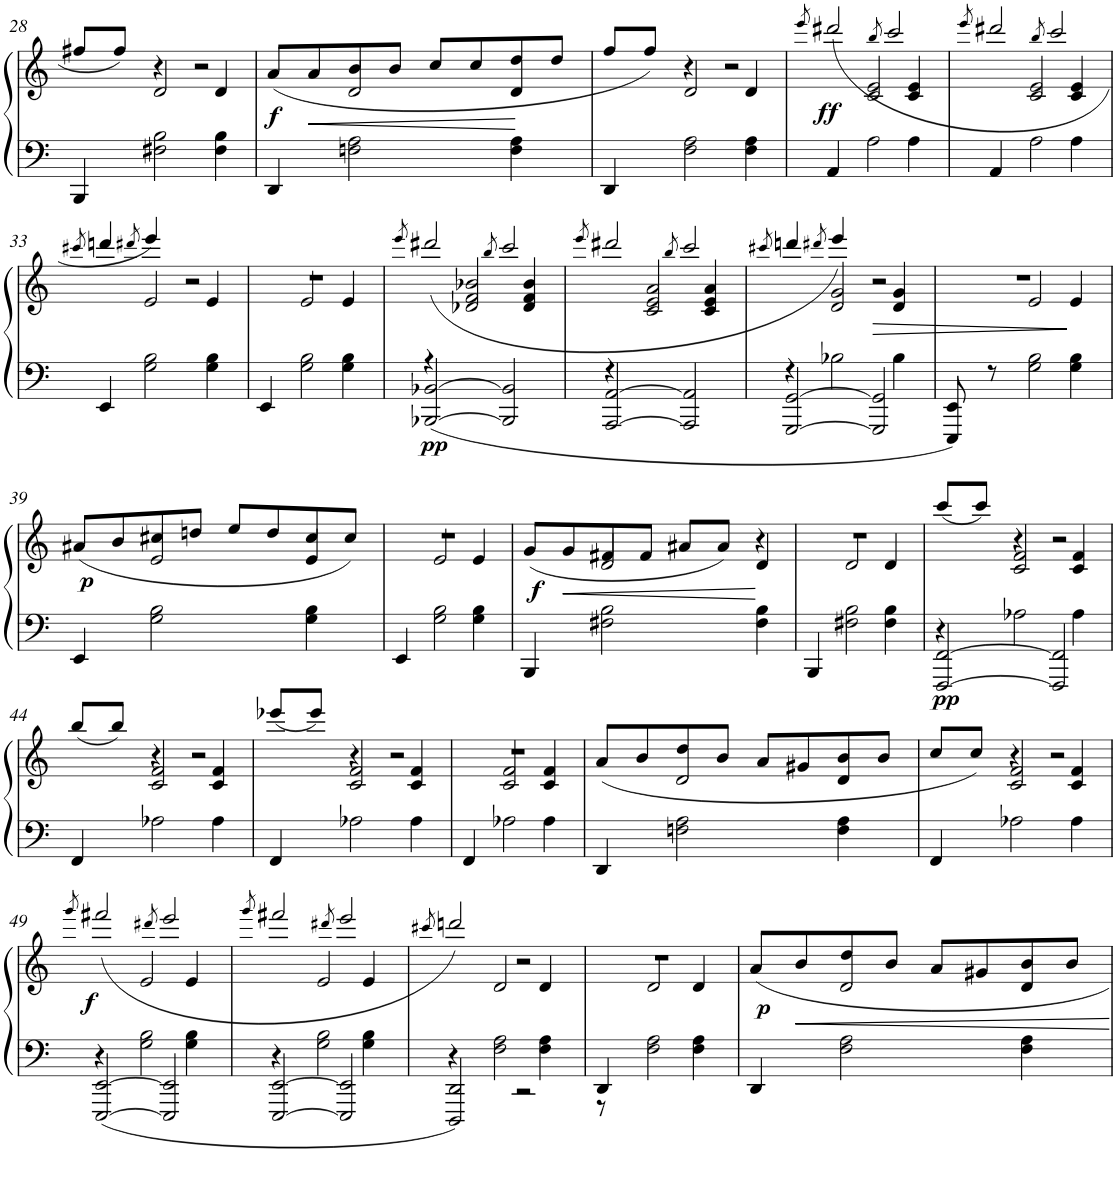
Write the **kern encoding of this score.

**kern	**kern	**dynam
*part1	*part1	*part1
*staff2	*staff1	*staff1/2
*I"Piano	*	*
*I'Pno.	*	*
!!LO:PB:g=z
*clefF4	*clefG2	*
*k[]	*k[]	*
*M4/4	*M4/4	*
*met(c)	*met(c)	*
=28	=28	=28
*^	*^	*
*	*^	*	*	*
4BBB/	4ryy	8ryy	8ff#X/L	4ryy	.
.	.	8ryy	8ff#/J	.	.
2.ryy	2F#X\ 2B\	4ryy	4r	2d/	.
.	.	2ryy	2r	.	.
.	4F#\ 4B\	.	.	4d/	.
=29	=29	=29	=29	=29	=29
!	!	!	!	!	!LO:DY:b
4DD/	4ryy	8ryy	(8a/L	4ryy	f
!	!	!	!	!	!LO:HP:b
.	.	8ryy	8a/	.	<
2.ryy	2Fn\ 2A\	4ryy	8b/	2d/	.
.	.	.	8b/J	.	.
.	.	2ryy	8cc/L	.	.
.	.	.	8cc/	.	.
.	4F\ 4A\	.	8dd/	4d/	[
.	.	.	8dd/J	.	.
=30	=30	=30	=30	=30	=30
4DD/	4ryy	8ryy	8ff/L	4ryy	.
.	.	8ryy	8ff/J)	.	.
2.ryy	2F\ 2A\	4ryy	4r	2d/	.
.	.	2ryy	2r	.	.
.	4F\ 4A\	.	.	4d/	.
=31	=31	=31	=31	=31	=31
.	.	.	8qeee/	.	.
!	!	!	!	!	!LO:DY:b
4AA/	4ryy	8ryy	(2ddd#X/	4ryy	ff
.	.	8ryy	.	.	.
2.ryy	2A\	4ryy	.	2c/ 2e/	.
.	.	.	8qbb/	.	.
.	.	2ryy	2ccc/	.	.
.	4A\	.	.	4c/ 4e/	.
=32	=32	=32	=32	=32	=32
.	.	.	8qeee/	.	.
4AA/	4ryy	8ryy	2ddd#X/	4ryy	.
.	.	8ryy	.	.	.
2.ryy	2A\	4ryy	.	2c/ 2e/	.
.	.	.	8qbb/	.	.
.	.	2ryy	2ccc/	.	.
.	4A\	.	.	4c/ 4e/	.
!!LO:LB:g=z	!!
=33	=33	=33	=33	=33	=33
.	.	.	8qccc#X/	.	.
4EE/	4ryy	8ryy	4dddn/	4ryy	.
.	.	8ryy	.	.	.
.	.	.	8qddd#X/	.	.
2.ryy	2G\ 2B\	4ryy	4eee/)	2e/	.
.	.	2ryy	2r	.	.
.	4G\ 4B\	.	.	4e/	.
=34	=34	=34	=34	=34	=34
4EE/	4ryy	8ryy	1r	4ryy	.
.	.	8ryy	.	.	.
2.ryy	2G\ 2B\	4ryy	.	2e/	.
.	.	2ryy	.	.	.
.	4G\ 4B\	.	.	4e/	.
=35	=35	=35	=35	=35	=35
.	.	.	8qeee/	.	.
!	!	!	!	!	!LO:DY:b=2
4r	4ryy	[2BBB-X/ [2BB-X/	(2ddd#X/	4ryy	pp
2.ryy	2ryy	.	.	2d-X/ 2f/ 2b-X/	.
.	.	.	8qbb/	.	.
.	.	2BBB-/] 2BB-/]	2ccc/	.	.
.	4ryy	.	.	4d-/ 4f/ 4b-/	.
=36	=36	=36	=36	=36	=36
.	.	.	8qeee/	.	.
4r	4ryy	[2AAA/ [2AA/	2ddd#X/	4ryy	.
2.ryy	2ryy	.	.	2c/ 2e/ 2a/	.
.	.	.	8qbb/	.	.
.	.	2AAA/] 2AA/]	2ccc/	.	.
.	4ryy	.	.	4c/ 4e/ 4a/	.
=37	=37	=37	=37	=37	=37
.	.	.	8qccc#X/	.	.
4r	4ryy	[2GGG/ [2GG/	4dddn/	4ryy	.
.	.	.	8qddd#X/	.	.
2.ryy	2B-X\	.	4eee/)	2d/ 2g/	.
!	!	!	!	!	!LO:HP:b
.	.	2GGG/] 2GG/]	2r	.	>
.	4B-\	.	.	4d/ 4g/	.
=38	=38	=38	=38	=38	=38
4ryy	4ryy	8EEE/ 8EE/	1r	4ryy	.
.	.	8r	.	.	.
2.ryy	2G\ 2B\	4ryy	.	2e/	.
.	.	2ryy	.	.	.
.	4G\ 4B\	.	.	4e/	.
*v	*v	*v	*	*	*
*	*v	*v	*
.	.	]
!!LO:LB:g=z
=39	=39	=39
*^	*^	*
*	*^	*	*	*
!	!	!	!	!	!LO:DY:b
4EE/	4ryy	8ryy	(8a#X/L	4ryy	p
.	.	8ryy	8b/	.	.
2.ryy	2G\ 2B\	4ryy	8cc#X/	2e/	.
.	.	.	8ddn/J	.	.
.	.	2ryy	8ee/L	.	.
.	.	.	8dd/	.	.
.	4G\ 4B\	.	8cc#/	4e/	.
.	.	.	8cc#/J)	.	.
=40	=40	=40	=40	=40	=40
4EE/	4ryy	8ryy	1r	4ryy	.
.	.	8ryy	.	.	.
2.ryy	2G\ 2B\	4ryy	.	2e/	.
.	.	2ryy	.	.	.
.	4G\ 4B\	.	.	4e/	.
=41	=41	=41	=41	=41	=41
!	!	!	!	!	!LO:DY:b
4BBB/	4ryy	8ryy	(8g/L	4ryy	f
!	!	!	!	!	!LO:HP:b
.	.	8ryy	8g/	.	<
2.ryy	2F#X\ 2B\	4ryy	8f#X/	2d/	.
.	.	.	8f#/J	.	.
.	.	2ryy	8a#X/L	.	.
.	.	.	8a#/J)	.	.
.	4F#\ 4B\	.	4r	4d/	[
=42	=42	=42	=42	=42	=42
4BBB/	4ryy	8ryy	1r	4ryy	.
.	.	8ryy	.	.	.
2.ryy	2F#X\ 2B\	4ryy	.	2d/	.
.	.	2ryy	.	.	.
.	4F#\ 4B\	.	.	4d/	.
=43	=43	=43	=43	=43	=43
!	!	!	!	!	!LO:DY:b=2
4r	4ryy	[2FFF/ [2FF/	(8ccc/L	4ryy	pp
.	.	.	8ccc/J)	.	.
2.ryy	2A-X\	.	4r	2c/ 2f/	.
.	.	2FFF/] 2FF/]	2r	.	.
.	4A-\	.	.	4c/ 4f/	.
!!LO:LB:g=z	!!
=44	=44	=44	=44	=44	=44
4FF/	4ryy	8ryy	(8bb/L	4ryy	.
.	.	8ryy	8bb/J)	.	.
2.ryy	2A-X\	4ryy	4r	2c/ 2f/	.
.	.	2ryy	2r	.	.
.	4A-\	.	.	4c/ 4f/	.
=45	=45	=45	=45	=45	=45
4FF/	4ryy	8ryy	(8eee-X/L	4ryy	.
.	.	8ryy	8eee-/J)	.	.
2.ryy	2A-X\	4ryy	4r	2c/ 2f/	.
.	.	2ryy	2r	.	.
.	4A-\	.	.	4c/ 4f/	.
=46	=46	=46	=46	=46	=46
4FF/	4ryy	8ryy	1r	4ryy	.
.	.	8ryy	.	.	.
2.ryy	2A-X\	4ryy	.	2c/ 2f/	.
.	.	2ryy	.	.	.
.	4A-\	.	.	4c/ 4f/	.
=47	=47	=47	=47	=47	=47
4DD/	4ryy	8ryy	(8a/L	4ryy	.
.	.	8ryy	8b/	.	.
2.ryy	2Fn\ 2A\	4ryy	8dd/	2d/	.
.	.	.	8b/J	.	.
.	.	2ryy	8a/L	.	.
.	.	.	8g#X/	.	.
.	4F\ 4A\	.	8b/	4d/	.
.	.	.	8b/J	.	.
=48	=48	=48	=48	=48	=48
4FF/	4ryy	8ryy	8cc/L	4ryy	.
.	.	8ryy	8cc/J)	.	.
2.ryy	2A-X\	4ryy	4r	2c/ 2f/	.
.	.	2ryy	2r	.	.
.	4A-\	.	.	4c/ 4f/	.
!!LO:LB:g=z	!!
=49	=49	=49	=49	=49	=49
.	.	.	8qggg/	.	.
!	!	!	!	!	!LO:DY:b
4r	4ryy	[2EEE/ [2EE/	(2fff#X/	4ryy	f
2.ryy	2G\ 2B\	.	.	2e/	.
.	.	.	8qddd#X/	.	.
.	.	2EEE/] 2EE/]	2eee/	.	.
.	4G\ 4B\	.	.	4e/	.
=50	=50	=50	=50	=50	=50
.	.	.	8qggg/	.	.
4r	4ryy	[2EEE/ [2EE/	2fff#X/	4ryy	.
2.ryy	2G\ 2B\	.	.	2e/	.
.	.	.	8qddd#X/	.	.
.	.	2EEE/] 2EE/]	2eee/	.	.
.	4G\ 4B\	.	.	4e/	.
=51	=51	=51	=51	=51	=51
.	.	.	8qccc#X/	.	.
4r	4ryy	2DDD/ 2DD/	2dddn/)	4ryy	.
2.ryy	2F\ 2A\	.	.	2d/	.
.	.	2r	2r	.	.
.	4F\ 4A\	.	.	4d/	.
=52	=52	=52	=52	=52	=52
4DD/	4ryy	8r	1r	4ryy	.
.	.	8ryy	.	.	.
2.ryy	2F\ 2A\	4ryy	.	2d/	.
.	.	2ryy	.	.	.
.	4F\ 4A\	.	.	4d/	.
=53	=53	=53	=53	=53	=53
!	!	!	!	!	!LO:DY:b
4DD/	4ryy	8ryy	8a/L	4ryy	p
.	.	8ryy	8b/	.	.
2.ryy	2F\ 2A\	4ryy	8dd/	2d/	.
.	.	.	8b/J	.	.
.	.	2ryy	8a/L	.	.
.	.	.	8g#X/	.	.
.	4F\ 4A\	.	8b/	4d/	.
.	.	.	8b/J	.	.
*v	*v	*v	*	*	*
*	*v	*v	*
=	=	=
*-	*-	*-
